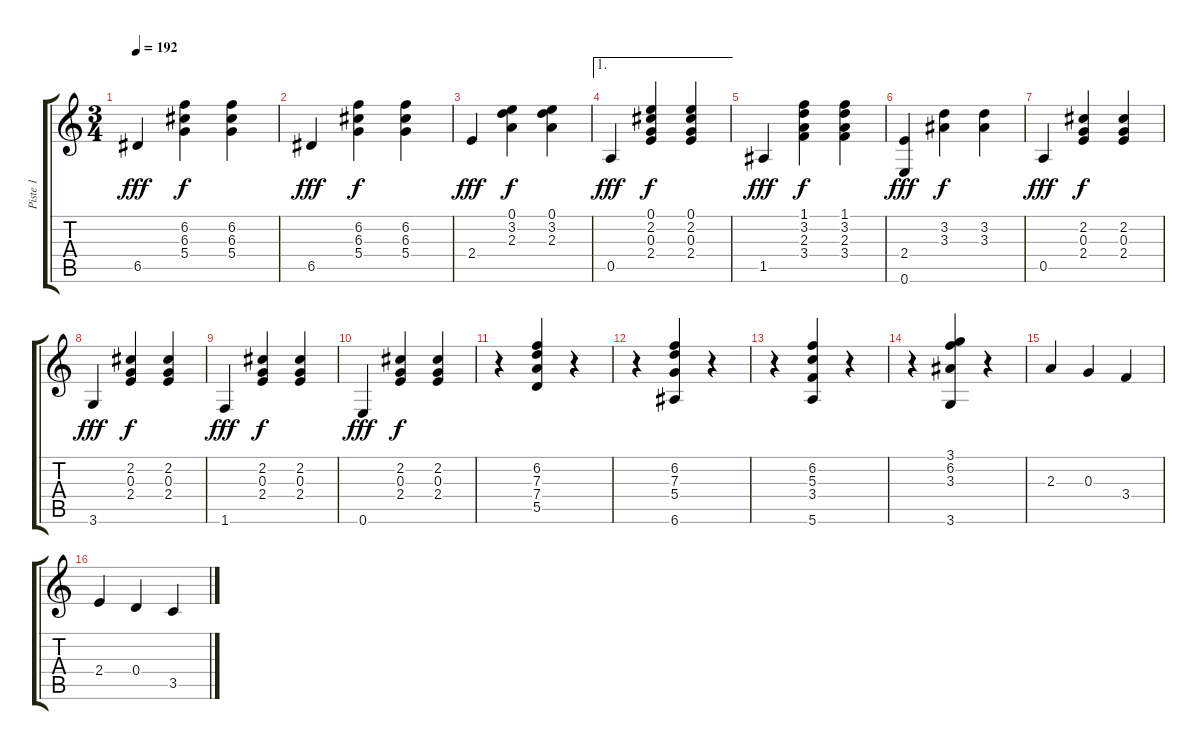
\track ("Piste 1" "Piste 1") {instrument acousticguitarnylon}
\staff {score tabs}
\tuning (E4 B3 G3 D3 A2 E2) {hide}
\ts (3 4)
\tempo 192
\clef g2
\ks c
6.5.4{dy fff} (6.2 6.3 5.4).4{dy f} (6.2 6.3 5.4).4 |
6.5.4{dy fff} (6.2 6.3 5.4).4{dy f} (6.2 6.3 5.4).4 |
2.4.4{dy fff} (0.1 3.2 2.3).4{dy f} (0.1 3.2 2.3).4 |
\ae 1
0.5.4{dy fff} (0.1 2.2 0.3 2.4).4{dy f} (0.1 2.2 0.3 2.4).4 |
1.5.4{dy fff} (1.1 3.2 2.3 3.4).4{dy f} (1.1 3.2 2.3 3.4).4 |
(2.4 0.6).4{dy fff} (3.2 3.3).4{dy f} (3.2 3.3).4 |
0.5.4{dy fff} (2.2 0.3 2.4).4{dy f} (2.2 0.3 2.4).4 |
3.6.4{dy fff} (2.2 0.3 2.4).4{dy f} (2.2 0.3 2.4).4 |
1.6.4{dy fff} (2.2 0.3 2.4).4{dy f} (2.2 0.3 2.4).4 |
0.6.4{dy fff} (2.2 0.3 2.4).4{dy f} (2.2 0.3 2.4).4 |
r.4 (6.2 7.3 7.4 5.5).4 r.4 |
r.4 (6.2 7.3 5.4 6.6).4 r.4 |
r.4 (6.2 5.3 3.4 5.6).4 r.4 |
r.4 (3.1 6.2 3.3 3.6).4 r.4 |
2.3.4 0.3.4 3.4.4 |
2.4.4 0.4.4 3.5.4
